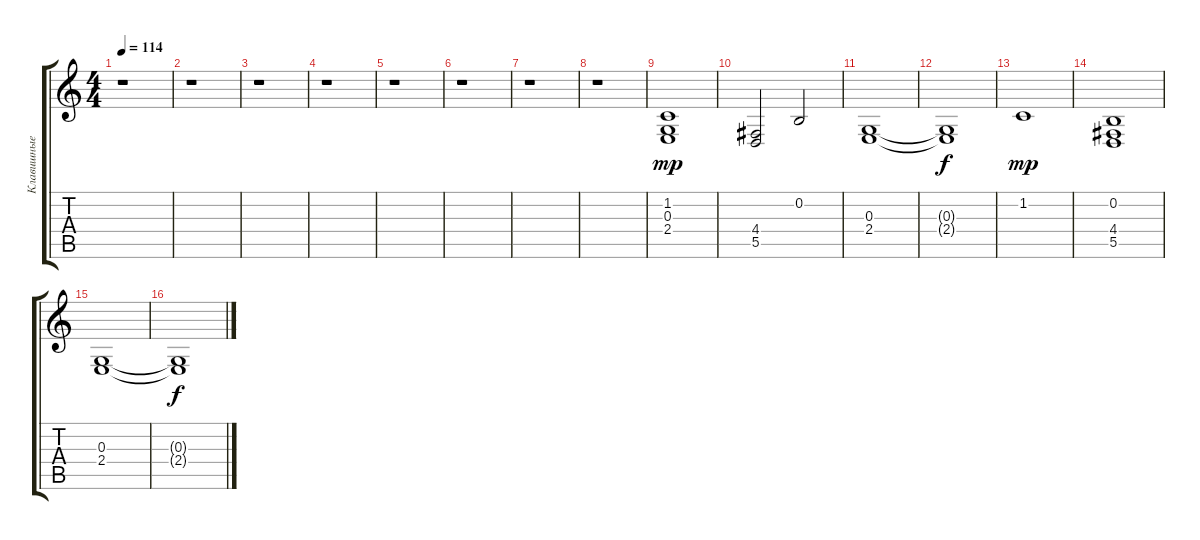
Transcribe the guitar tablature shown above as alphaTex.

\track ("Клавишные" "Клавишные") {instrument stringensemble2}
\staff {score tabs}
\tuning (E4 B3 G3 D3 A2 E2) {hide}
\ts (4 4)
\tempo 114
\clef g2
\ks c
r.1{dy f} |
r.1 |
r.1 |
r.1 |
r.1 |
r.1 |
r.1 |
r.1 |
(1.2 0.3 2.4).1{dy mp} |
(4.4 5.5).2 0.2.2 |
(0.3 2.4).1 |
(0.3{t} 2.4{t}).1{dy f} |
1.2.1{dy mp} |
(0.2 4.4 5.5).1 |
(0.3 2.4).1 |
(0.3{t} 2.4{t}).1{dy f}
